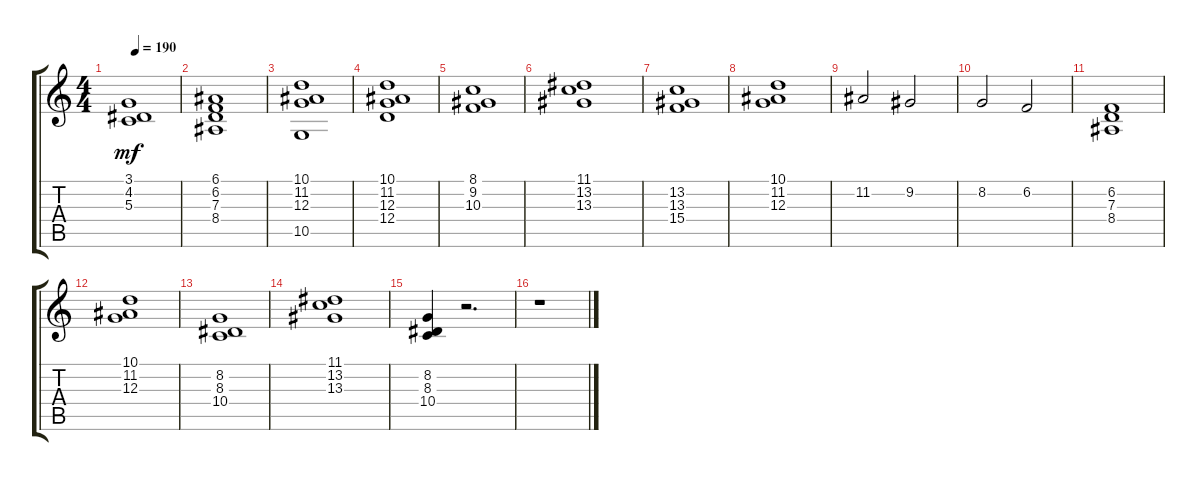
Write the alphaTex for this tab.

\track "" {instrument stringensemble1}
\staff {score tabs}
\tuning (E4 B3 G3 D3 A2 E2) {hide}
\ts (4 4)
\tempo 190
\clef g2
\ks c
(3.1 4.2 5.3).1{dy mf} |
(6.1 6.2 7.3 8.4).1 |
(10.1 11.2 12.3 10.5).1 |
(10.1 11.2 12.3 12.4).1 |
(8.1 9.2 10.3).1 |
(11.1 13.2 13.3).1 |
(13.2 13.3 15.4).1 |
(10.1 11.2 12.3).1 |
11.2.2 9.2.2 |
8.2.2 6.2.2 |
(6.2 7.3 8.4).1 |
(10.1 11.2 12.3).1 |
(8.2 8.3 10.4).1 |
(11.1 13.2 13.3).1 |
(8.2 8.3 10.4).4 r.2{d} |
r.1
